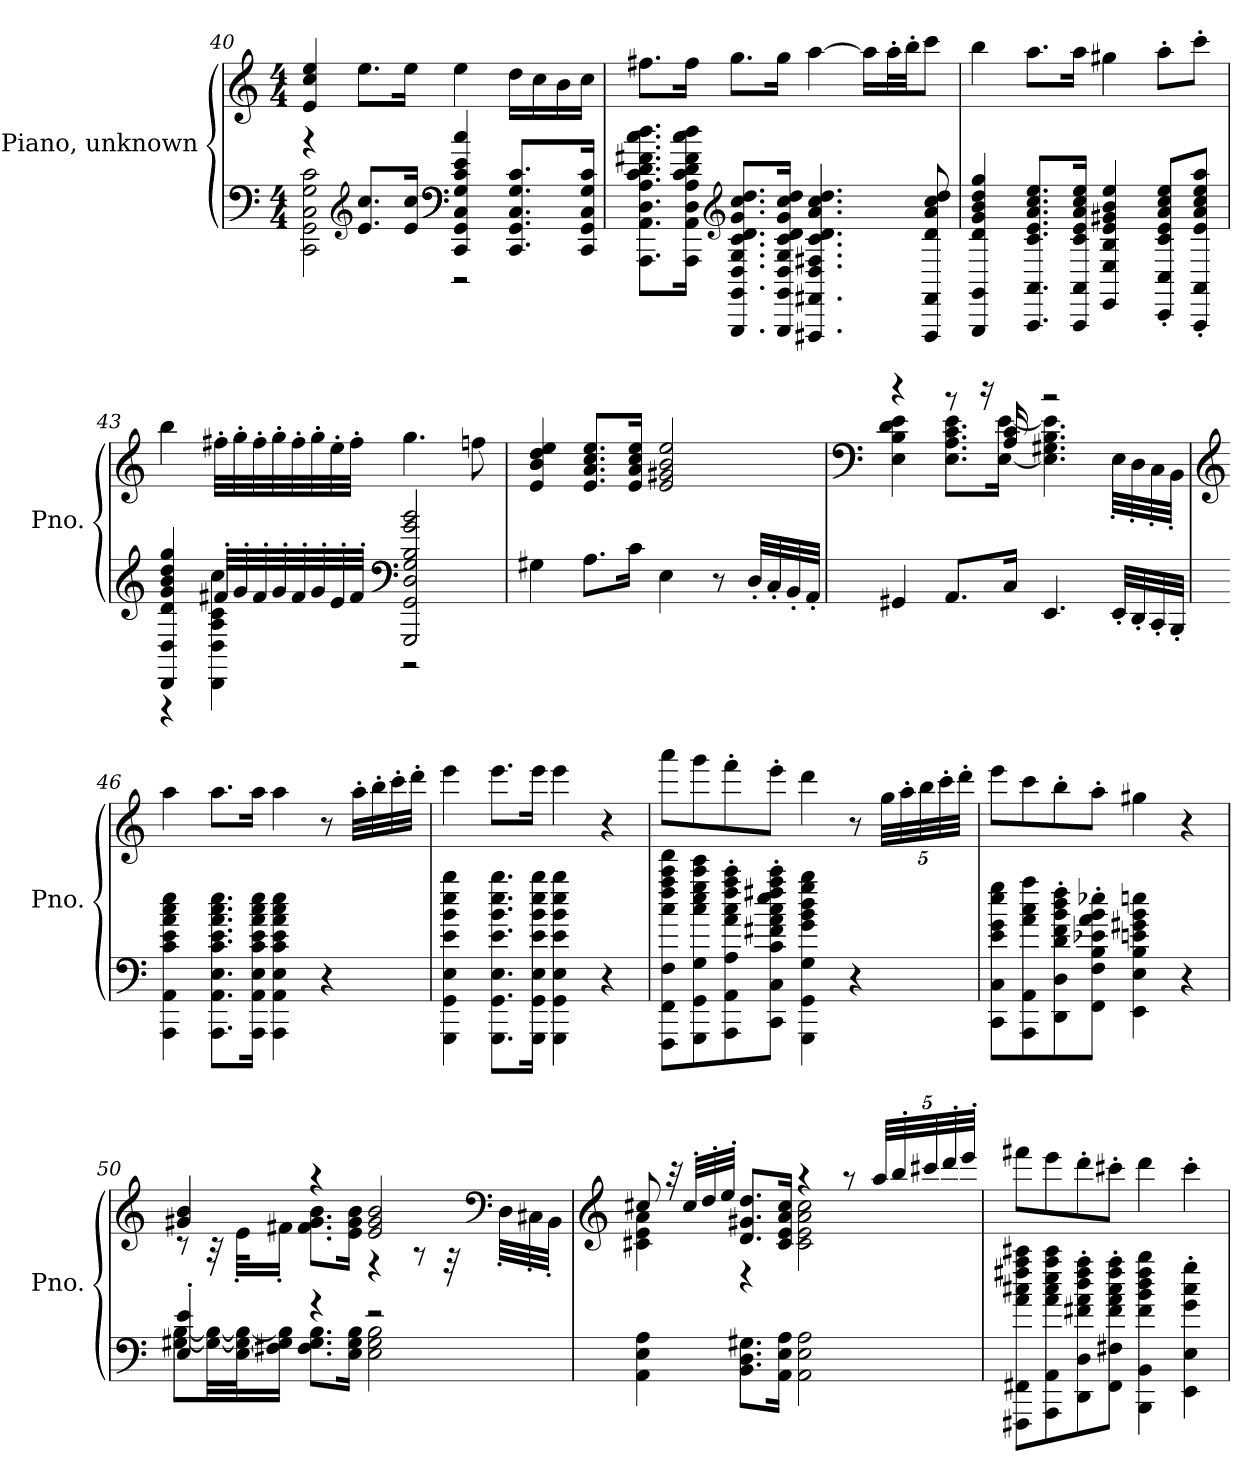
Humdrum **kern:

**kern	**kern
*part1	*part1
*staff2	*staff1
*I"Piano, unknown	*
*I'Pno.	*
!!LO:LB:g=z
*clefF4	*clefG2
*k[]	*k[]
*M4/4	*M4/4
=40	=40
*^	*
4r	2CC\ 2GG\ 2C\ 2G\ 2c\	4e/ 4cc/ 4ee/
*clefG2	*	*
8.e/ 8.cc/L	.	8.ee\L
16e/ 16cc/Jk	.	16ee\Jk
*clefF4	*	*
4CC/ 4GG/ 4C/ 4G/ 4c/ 4e/ 4cc/	2r	4ee\
8.CC/ 8.GG/ 8.C/ 8.G/ 8.c/L	.	16dd\LL
.	.	16cc\
.	.	16b\
16CC/ 16GG/ 16C/ 16G/ 16c/Jk	.	16cc\JJ
*v	*v	*
=41	=41
8.AAA\ 8.AA\ 8.D\ 8.A\ 8.c\ 8.d\ 8.f#X\ 8.cc\ 8.dd\L	8.ff#X\L
16AAA\ 16AA\ 16D\ 16A\ 16c\ 16d\ 16f#\ 16cc\ 16dd\Jk	16ff#\Jk
*clefG2	*
8.GGG/ 8.GG/ 8.D/ 8.G/ 8.c/ 8.d/ 8.g/ 8.cc/ 8.dd/L	8.gg\L
16GGG/ 16GG/ 16D/ 16G/ 16c/ 16d/ 16g/ 16cc/ 16dd/Jk	16gg\Jk
4.FFF#X/ 4.FF#X/ 4.D/ 4.F#X/ 4.c/ 4.d/ 4.a/ 4.cc/ 4.dd/	[4aa\
.	16aa\LL]
.	32aa'\L
.	32bb'\JJ
8FFF#/ 8FF#/ 8d/ 8a/ 8cc/ 8dd/	8ccc\J
=42	=42
4GGG/ 4GG/ 4d/ 4g/ 4b/ 4dd/ 4gg/	4bb\
8.AAA/ 8.AA/ 8.c/ 8.e/ 8.a/ 8.cc/ 8.ee/L	8.aa\L
16AAA/ 16AA/ 16c/ 16e/ 16a/ 16cc/ 16ee/Jk	16aa\Jk
4EE/ 4E/ 4B/ 4e/ 4g#X/ 4b/ 4ee/	4gg#X\
8CC/' 8C/' 8c/' 8e/' 8a/' 8cc/' 8ee/'L	8aa'\L
8AAA/' 8AA/' 8e/' 8a/' 8cc/' 8ee/' 8aa/'J	8ccc'\J
!!LO:LB:g=z
=43	=43
*^	*
4DD/ 4D/ 4d/ 4g/ 4b/ 4dd/ 4gg/	4r	4bb\
32f#X'/LLL	4DD\ 4D\ 4A\ 4c\ 4cc\	32ff#X'\LLL
32g'/	.	32gg'\
32f#'/	.	32ff#'\
32g'/	.	32gg'\
32f#'/	.	32ff#'\
32g'/	.	32gg'\
32e'/	.	32ee'\
32f#'/JJJ	.	32ff#'\JJJ
*clefF4	*	*
2GGG/ 2GG/ 2D/ 2G/ 2B/ 2g/ 2b/	2r	4.gg\
.	.	8ffn\
*v	*v	*
=44	=44
4G#X\	4e/ 4b/ 4dd/ 4ee/
8.A\L	8.e/ 8.a/ 8.cc/ 8.ee/L
16c\Jk	16e/ 16a/ 16cc/ 16ee/Jk
4E\	2e/ 2g#X/ 2b/ 2ee/
8r	.
32D'/LLL	.
32C'/	.
32BB'/	.
32AA'/JJJ	.
=45	=45
*	*clefF4
*	*^
4GG#X/	4r	4E\ 4B\ 4d\ 4e\
8.AA/L	8r	8.E\ 8.A\ 8.c\ 8.e\L
.	16r	.
16C/Jk	16A/ 16c/	[16E\ [16e\Jk
4.EE/	2r	4.E\] 4.G#X\ 4.B\ 4.e\]
32EE'/LLL	.	32E'\LLL
32DD'/	.	32D'\
32CC'/	.	32C'\
32BBB'/JJJ	.	32BB'\JJJ
*	*v	*v
!!LO:LB:g=z
=46	=46
*	*clefG2
4AAA\ 4AA\ 4c\ 4e\ 4a\ 4cc\ 4ee\	4aa\
8.AAA\ 8.AA\ 8.E\ 8.c\ 8.e\ 8.a\ 8.cc\ 8.ee\L	8.aa\L
16AAA\ 16AA\ 16E\ 16c\ 16e\ 16a\ 16cc\ 16ee\Jk	16aa\Jk
4AAA\ 4AA\ 4E\ 4c\ 4e\ 4a\ 4cc\ 4ee\	4aa\
4r	8r
.	32aa'\LLL
.	32bb'\
.	32ccc'\
.	32ddd'\JJJ
=47	=47
4GGG\ 4GG\ 4E\ 4e\ 4b\ 4ee\ 4bb\	4eee\
8.GGG\ 8.GG\ 8.E\ 8.e\ 8.b\ 8.ee\ 8.bb\L	8.eee\L
16GGG\ 16GG\ 16E\ 16e\ 16b\ 16ee\ 16bb\Jk	16eee\Jk
4GGG\ 4GG\ 4E\ 4e\ 4b\ 4ee\ 4bb\	4eee\
4r	4r
=48	=48
8FFF\ 8FF\ 8F\ 8cc\ 8ff\ 8aa\ 8ccc\ 8fff\L	8aaa\L
8GGG\ 8GG\ 8G\ 8cc\ 8ee\ 8gg\ 8ccc\ 8eee\	8ggg\
8AAA\' 8AA\' 8A\' 8a\' 8cc\' 8ff\' 8aa\' 8ccc\'	8fff'\
8CC\' 8C\' 8c\' 8f#X\' 8a\' 8cc\' 8ee\' 8ff#X\' 8aa\' 8ccc\'J	8eee'\J
4GGG\ 4GG\ 4G\ 4g\ 4b\ 4dd\ 4gg\ 4bb\	4ddd\
4r	8r
*	*Xbrackettup
.	40gg\LLL
.	40aa'\
.	40bb\
.	40ccc'\
.	40ddd'\JJJ
=49	=49
8CC\ 8C\ 8e\ 8g\ 8ee\ 8gg\L	8eee\L
8AAA\ 8AA\ 8a\ 8cc\ 8aa\	8ccc\
8DD\' 8D\' 8d\' 8f\' 8b\' 8dd\' 8ff\'	8bb'\
8FF\' 8F\' 8B\' 8e-X\' 8a\' 8b\' 8ee-X\'J	8aa'\J
4EE\ 4E\ 4B\ 4en\ 4g#X\ 4b\ 4een\	4gg#X\
4r	4r
!!LO:PB:g=z
=50	=50
*^	*^
4E/' 4e/'	[8G#X\ [8B\L	4g#X/ 4b/	8r
.	32G#\_ 32B\_LL	.	32r
.	32E\ 32G#\_ 32B\_J	.	32e'\KLL
.	16F#X\ 16G#\] 16B\]JJ	.	16f#X'\JJ
4r	8.F#\ 8.G#\ 8.B\L	4r	8.f#\ 8.g#\ 8.b\L
.	16E\ 16G#\ 16B\Jk	.	16e\ 16g#\ 16b\Jk
2r	2E\ 2G#\ 2B\	2e/ 2g#/ 2b/	4r
.	.	.	8r
.	.	.	32r
*	*	*clefF4	*
.	.	.	32D'\LLL
.	.	.	32C#X'\
.	.	.	32BB'\JJJ
*v	*v	*	*
=51	=51	=51
*	*clefG2	*
4AA\ 4E\ 4A\	8cc#X/	4c#X\ 4e\ 4a\
.	32r	.
.	32cc#'/LLL	.
.	32dd'/	.
.	32ee'/JJJ	.
8.BB\ 8.D\ 8.G#X\L	8.d/ 8.g#X/ 8.dd/L	4r
16AA\ 16E\ 16A\Jk	16c#/ 16e/ 16a/ 16cc#/Jk	.
2AA\ 2E\ 2A\	4r	2c#\ 2e\ 2a\ 2cc#\
.	8r	.
.	40aa/LLL	.
.	40bb'/	.
.	40ccc#X/	.
.	40ddd'/	.
.	40eee'/JJJ	.
*	*v	*v
!!LO:LB:g=z
=52	=52
8FFF#X\ 8FF#X\ 8a\ 8cc#X\ 8ff#X\ 8aa\ 8ccc#X\L	8fff#X\L
8AAA\ 8AA\ 8a\ 8cc#\ 8ee\ 8aa\ 8ccc#\	8eee\
8DD\' 8D\' 8f#X\' 8a\' 8dd\' 8ff#\' 8aa\'	8ddd'\
8FF#\' 8F#X\' 8f#\' 8a\' 8cc#\' 8ff#\' 8aa\'J	8ccc#X'\J
4BBB\ 4BB\ 4f#\ 4b\ 4dd\ 4ff#\ 4bb\	4ddd\
4EE\' 4E\' 4g\' 4cc#\' 4gg\'	4ccc#'\
=	=
*-	*-
